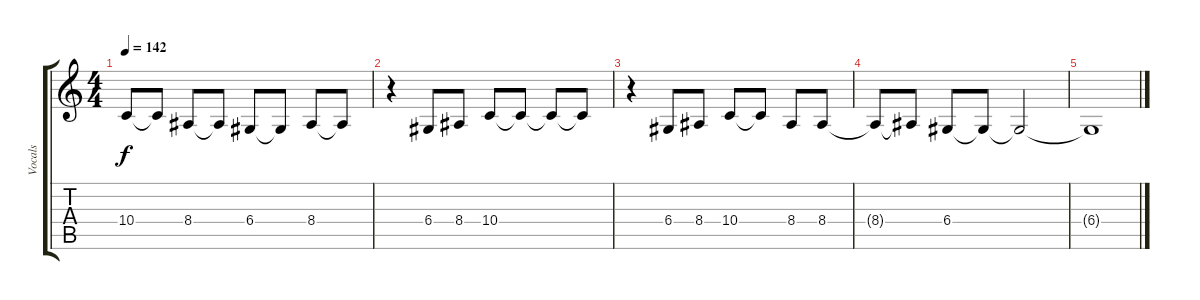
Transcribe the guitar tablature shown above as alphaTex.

\track ("Vocals" "Vocals") {instrument lead2sawtooth}
\staff {score tabs}
\tuning (E4 B3 G3 D3 A2 E2) {hide}
\ts (4 4)
\tempo 142
\clef g2
\ks c
10.4.8{dy f} 10.4{t}.8 8.4.8 8.4{t}.8 6.4.8 6.4{t}.8 8.4.8 8.4{t}.8 |
r.4 6.4.8 8.4.8 10.4.8 10.4{t}.8 10.4{t}.8 10.4{t}.8 |
r.4 6.4.8 8.4.8 10.4.8 10.4{t}.8 8.4.8 8.4.8 |
8.4{t}.8 8.4{t}.8 6.4.8 6.4{t}.8 6.4{t}.2 |
6.4{t}.1
